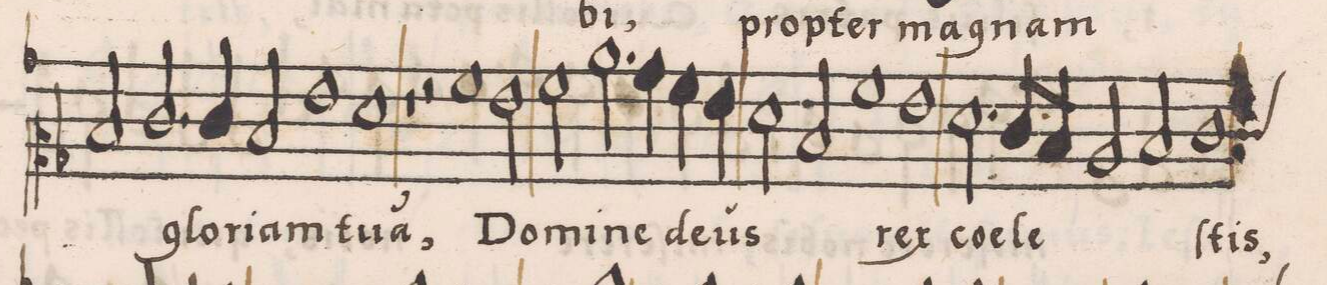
**kern	**text
*I"CANTVS	*
*clefC2	*
*k[b-]	*
*M2/1	*
2d/	.
2.e/	glo-
4e/	-ri-
2d/	-am
=36-	=36-
1g\	tu-
1f\	-a(m),
=37-	=37-
1r	.
2r	.
1a\	Do-
=38-	=38-
2g\	.
2a\	-mi-
2.cc\	-ne
=39-	=39-
4b-\	.
4a\	de-
4g\	.
2f\	-us
2d/	.
=40-	=40-
1a\	.
1g\	rex
=41-	=41-
2.f\	coe-
8e/L	-le-
8d/J	.
2c/	.
2d/	.
=42-	=42-
*custos:e	*
1e\	-ſtis,
*-	*-
